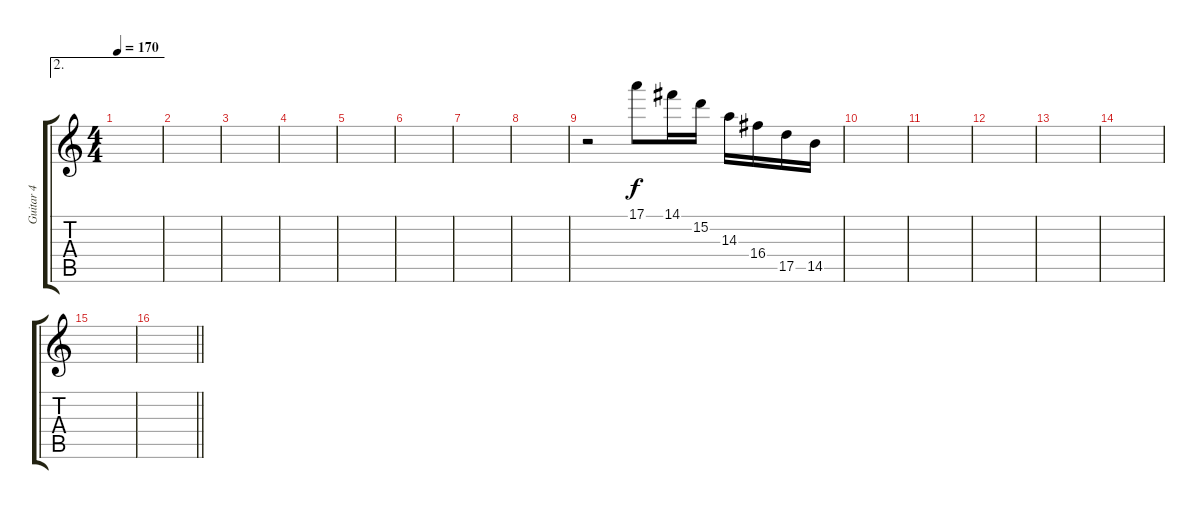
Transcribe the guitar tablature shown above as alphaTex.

\track ("Guitar 4" "Guitar 4") {instrument distortionguitar}
\staff {score tabs}
\tuning (E4 B3 G3 D3 A2 E2) {hide}
\ae 2
\ts (4 4)
\tempo 170
\clef g2
\ks c
|
|
|
|
|
|
|
|
r.2 17.1.8 14.1.16 15.2.16 14.3.16 16.4.16 17.5.16 14.5.16 |
|
|
|
|
|
|
\barLineRight lightlight
